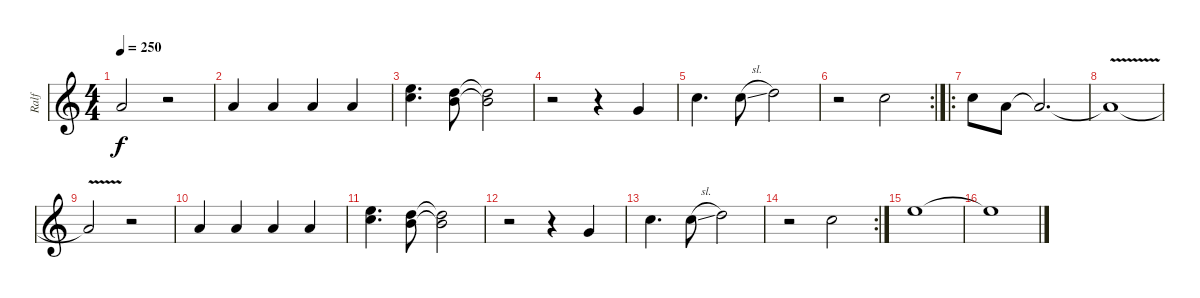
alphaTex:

\track ("Ralf" "Ralf") {instrument brasssection}
\staff {score}
\tuning (E4 B3 G3 D3 A2 E2) {hide}
\ts (4 4)
\tempo 250
\clef g2
\ks c
5.1{t}.2{dy f} r.2 |
5.1.4 5.1.4 5.1.4 5.1.4 |
(12.1 13.2).4{d} (10.1 12.2).8 (10.1{t} 12.2{t}).2 |
r.2 r.4 8.2.4 |
8.1.4{d} 8.1{sl}.8 10.1.2 |
\rc 2
r.2 8.1.2 |
\ro
8.1.8 5.1.8 5.1{t}.2{d} |
5.1{v t}.1 |
5.1{t}.2 r.2 |
5.1.4 5.1.4 5.1.4 5.1.4 |
(12.1 13.2).4{d} (10.1 12.2).8 (10.1{t} 12.2{t}).2 |
r.2 r.4 8.2.4 |
8.1.4{d} 8.1{sl}.8 10.1.2 |
\rc 2
r.2 8.1.2 |
12.1.1 |
12.1{t}.1
